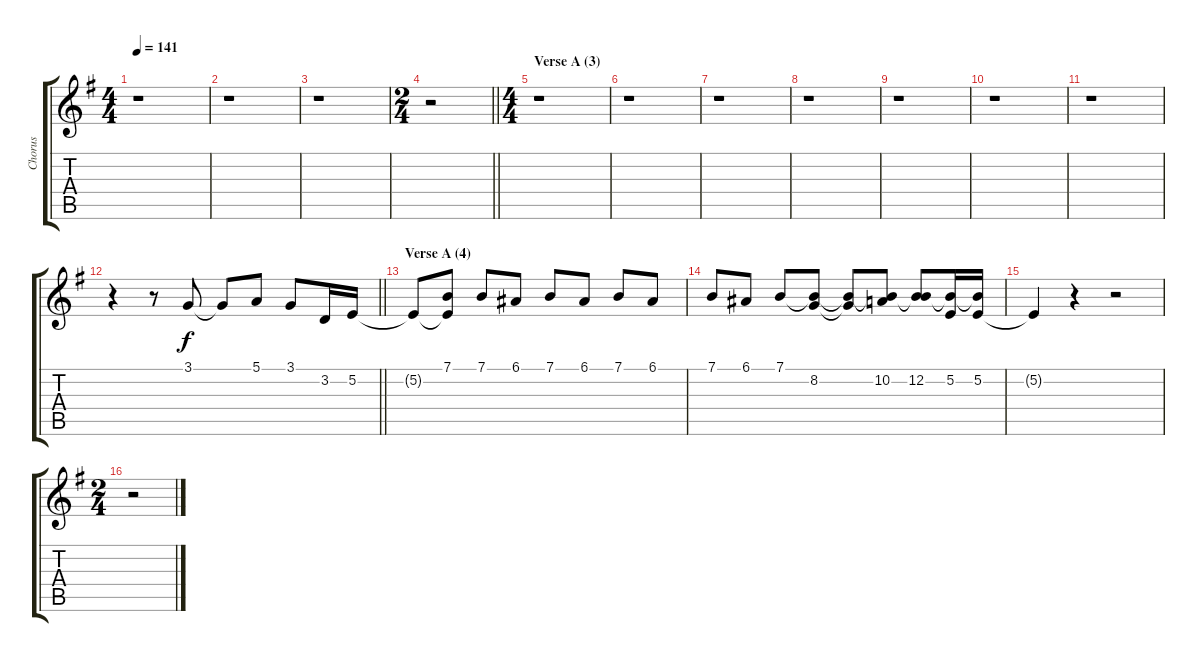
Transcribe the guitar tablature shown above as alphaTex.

\track ("Chorus" "Chorus") {instrument sopranosax}
\staff {score tabs}
\tuning (E4 B3 G3 D3 A2 E2) {hide}
\ts (4 4)
\tempo 141
\clef g2
\ks g
r.1{dy f} |
r.1 |
r.1 |
\ts (2 4)
\barLineRight lightlight
r.2 |
\ts (4 4)
\section ("" "Verse A (3)")
r.1 |
r.1 |
r.1 |
r.1 |
r.1 |
r.1 |
r.1 |
\barLineRight lightlight
r.4 r.8 3.1.8 3.1{t}.8 5.1.8 3.1.8 3.2.16 5.2.16 |
\section ("" "Verse A (4)")
5.2{t}.8 (7.1 5.2{t}).8 7.1.8 6.1.8 7.1.8 6.1.8 7.1.8 6.1.8 |
7.1.8 6.1.8 7.1.8 (7.1{t} 8.2).8 (7.1{t} 8.2{t}).8 (7.1{t} 10.2).8 (7.1{t} 12.2).8 (7.1{t} 5.2).16 (7.1{t} 5.2).16 |
5.2{t}.4 r.4 r.2 |
\ts (2 4)
r.2
